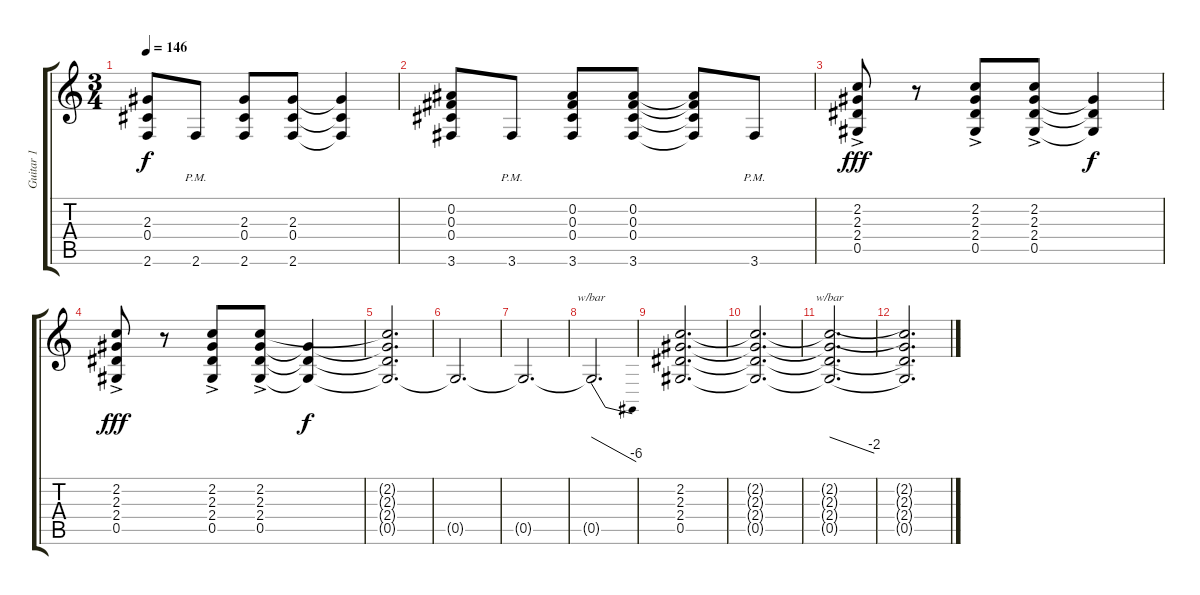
\track ("Guitar 1" "Guitar 1") {instrument overdrivenguitar}
\staff {score tabs}
\tuning (Eb4 Bb3 Gb3 Db3 Ab2 Eb2) {hide}
\ts (3 4)
\tempo 146
\clef g2
\ks c
(2.3 0.4 2.6).8{dy f} 2.6{pm}.8 (2.3 0.4 2.6).8 (2.3 0.4 2.6).8 (2.3{t} 0.4{t} 2.6{t}).4 |
(0.2 0.3 0.4 3.6).8 3.6{pm}.8 (0.2 0.3 0.4 3.6).8 (0.2 0.3 0.4 3.6).8 (0.2{t} 0.3{t} 0.4{t} 3.6{t}).8 3.6{pm}.8 |
(2.2{ac} 2.3{ac} 2.4{ac} 0.5{ac}).8{dy fff} r.8 (2.2{ac} 2.3{ac} 2.4{ac} 0.5{ac}).8 (2.2{ac} 2.3{ac} 2.4{ac} 0.5{ac}).8 (2.3{t} 2.4{t} 0.5{t}).4{dy f} |
(2.2{ac} 2.3{ac} 2.4{ac} 0.5{ac}).8{dy fff} r.8 (2.2{ac} 2.3{ac} 2.4{ac} 0.5{ac}).8 (2.2{ac} 2.3{ac} 2.4{ac} 0.5{ac}).8 (2.3{t} 2.4{t} 0.5{t}).4{dy f} |
(2.2{t} 2.3{t} 2.4{t} 0.5{t}).2{d} |
0.5{t}.2{d} |
0.5{t}.2{d} |
0.5{t}.2{d tbe (dive default 0 0 60 -24)} |
(2.2 2.3 2.4 0.5).2{d} |
(2.2{t} 2.3{t} 2.4{t} 0.5{t}).2{d} |
(2.2{t} 2.3{t} 2.4{t} 0.5{t}).2{d tbe (dive default 0 0 60 -8)} |
(2.2{t} 2.3{t} 2.4{t} 0.5{t}).2{d}
